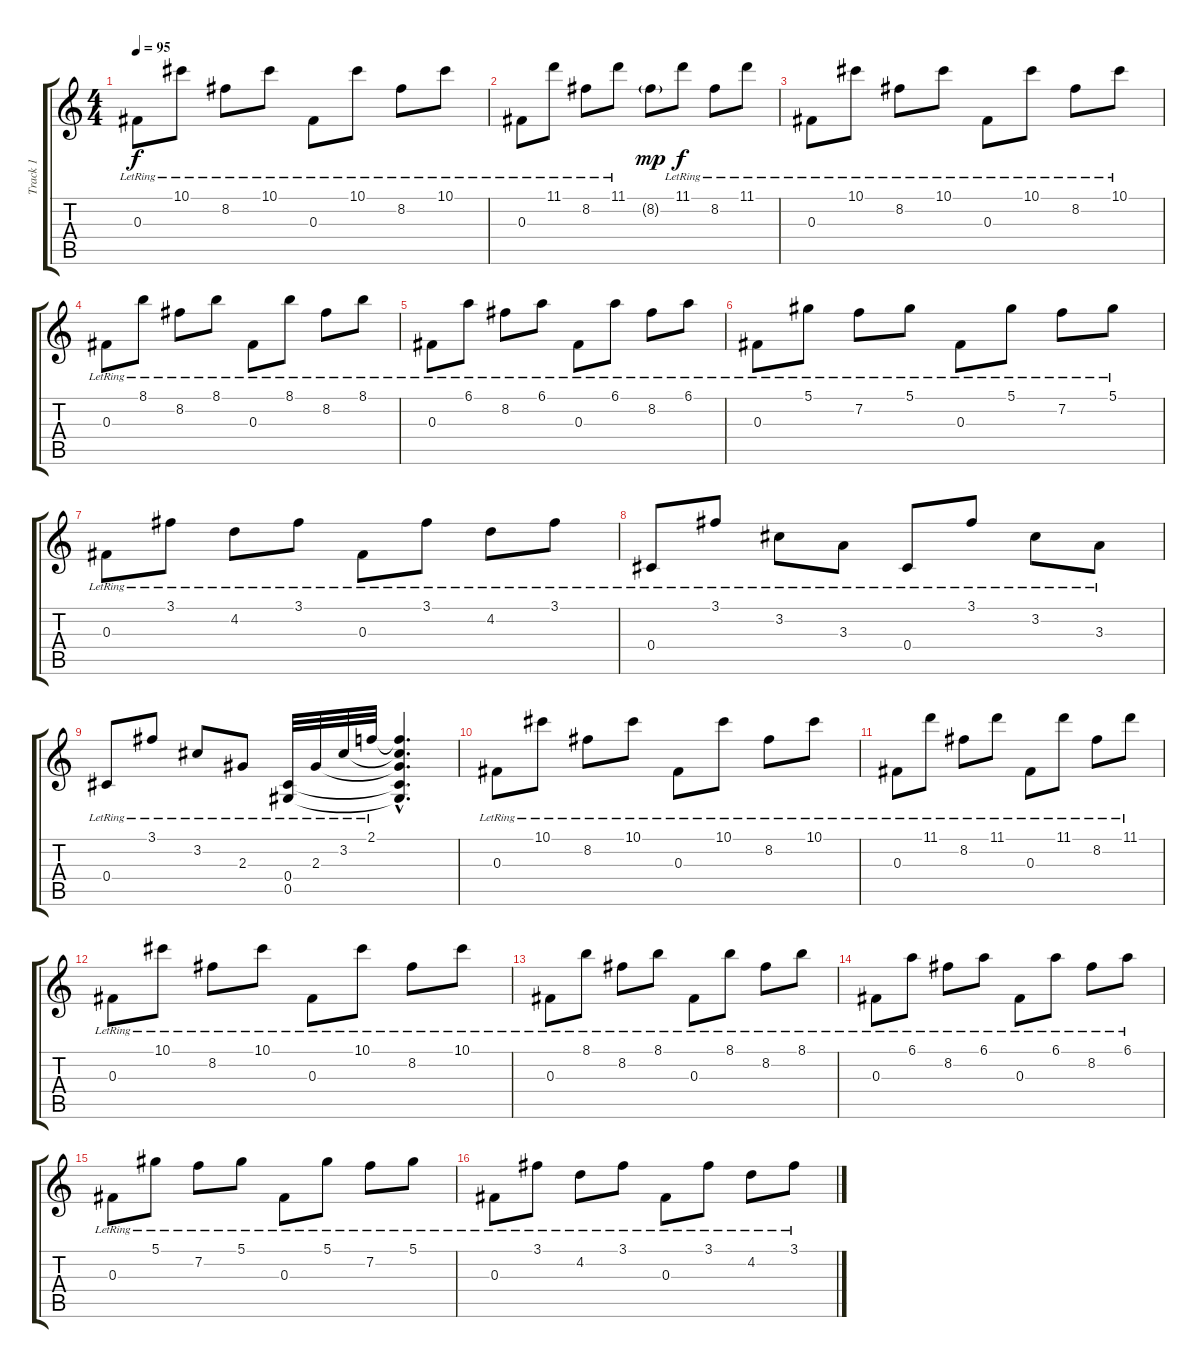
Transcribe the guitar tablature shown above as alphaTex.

\track ("Track 1" "Track 1") {instrument acousticguitarsteel}
\staff {score tabs}
\tuning (Eb4 Bb3 Gb3 Db3 Ab2 Eb2) {hide}
\ts (4 4)
\tempo 95
\clef g2
\ks c
0.3{lr}.8{dy f instrument acousticguitarsteel} 10.1{lr}.8 8.2{lr}.8 10.1{lr}.8 0.3{lr}.8 10.1{lr}.8 8.2{lr}.8 10.1{lr}.8 |
0.3{lr}.8 11.1{lr}.8 8.2{lr}.8 11.1{lr}.8 8.2{g}.8{dy mp} 11.1{lr}.8{dy f} 8.2{lr}.8 11.1{lr}.8 |
0.3{lr}.8 10.1{lr}.8 8.2{lr}.8 10.1{lr}.8 0.3{lr}.8 10.1{lr}.8 8.2{lr}.8 10.1{lr}.8 |
0.3{lr}.8 8.1{lr}.8 8.2{lr}.8 8.1{lr}.8 0.3{lr}.8 8.1{lr}.8 8.2{lr}.8 8.1{lr}.8 |
0.3{lr}.8 6.1{lr}.8 8.2{lr}.8 6.1{lr}.8 0.3{lr}.8 6.1{lr}.8 8.2{lr}.8 6.1{lr}.8 |
0.3{lr}.8 5.1{lr}.8 7.2{lr}.8 5.1{lr}.8 0.3{lr}.8 5.1{lr}.8 7.2{lr}.8 5.1{lr}.8 |
0.3{lr}.8 3.1{lr}.8 4.2{lr}.8 3.1{lr}.8 0.3{lr}.8 3.1{lr}.8 4.2{lr}.8 3.1{lr}.8 |
0.4{lr}.8 3.1{lr}.8 3.2{lr}.8 3.3{lr}.8 0.4{lr}.8 3.1{lr}.8 3.2{lr}.8 3.3{lr}.8 |
0.4{lr}.8 3.1{lr}.8 3.2{lr}.8 2.3{lr}.8 (0.4{lr} 0.5{lr}).32 2.3{lr}.32 3.2{lr}.32 2.1{lr}.32 (2.1{hac t} 3.2{hac t} 2.3{hac t} 0.4{hac t} 0.5{hac t}).4{d} |
0.3{lr}.8 10.1{lr}.8 8.2{lr}.8 10.1{lr}.8 0.3{lr}.8 10.1{lr}.8 8.2{lr}.8 10.1{lr}.8 |
0.3{lr}.8 11.1{lr}.8 8.2{lr}.8 11.1{lr}.8 0.3{lr}.8 11.1{lr}.8 8.2{lr}.8 11.1{lr}.8 |
0.3{lr}.8 10.1{lr}.8 8.2{lr}.8 10.1{lr}.8 0.3{lr}.8 10.1{lr}.8 8.2{lr}.8 10.1{lr}.8 |
0.3{lr}.8 8.1{lr}.8 8.2{lr}.8 8.1{lr}.8 0.3{lr}.8 8.1{lr}.8 8.2{lr}.8 8.1{lr}.8 |
0.3{lr}.8 6.1{lr}.8 8.2{lr}.8 6.1{lr}.8 0.3{lr}.8 6.1{lr}.8 8.2{lr}.8 6.1{lr}.8 |
0.3{lr}.8 5.1{lr}.8 7.2{lr}.8 5.1{lr}.8 0.3{lr}.8 5.1{lr}.8 7.2{lr}.8 5.1{lr}.8 |
0.3{lr}.8 3.1{lr}.8 4.2{lr}.8 3.1{lr}.8 0.3{lr}.8 3.1{lr}.8 4.2{lr}.8 3.1{lr}.8
